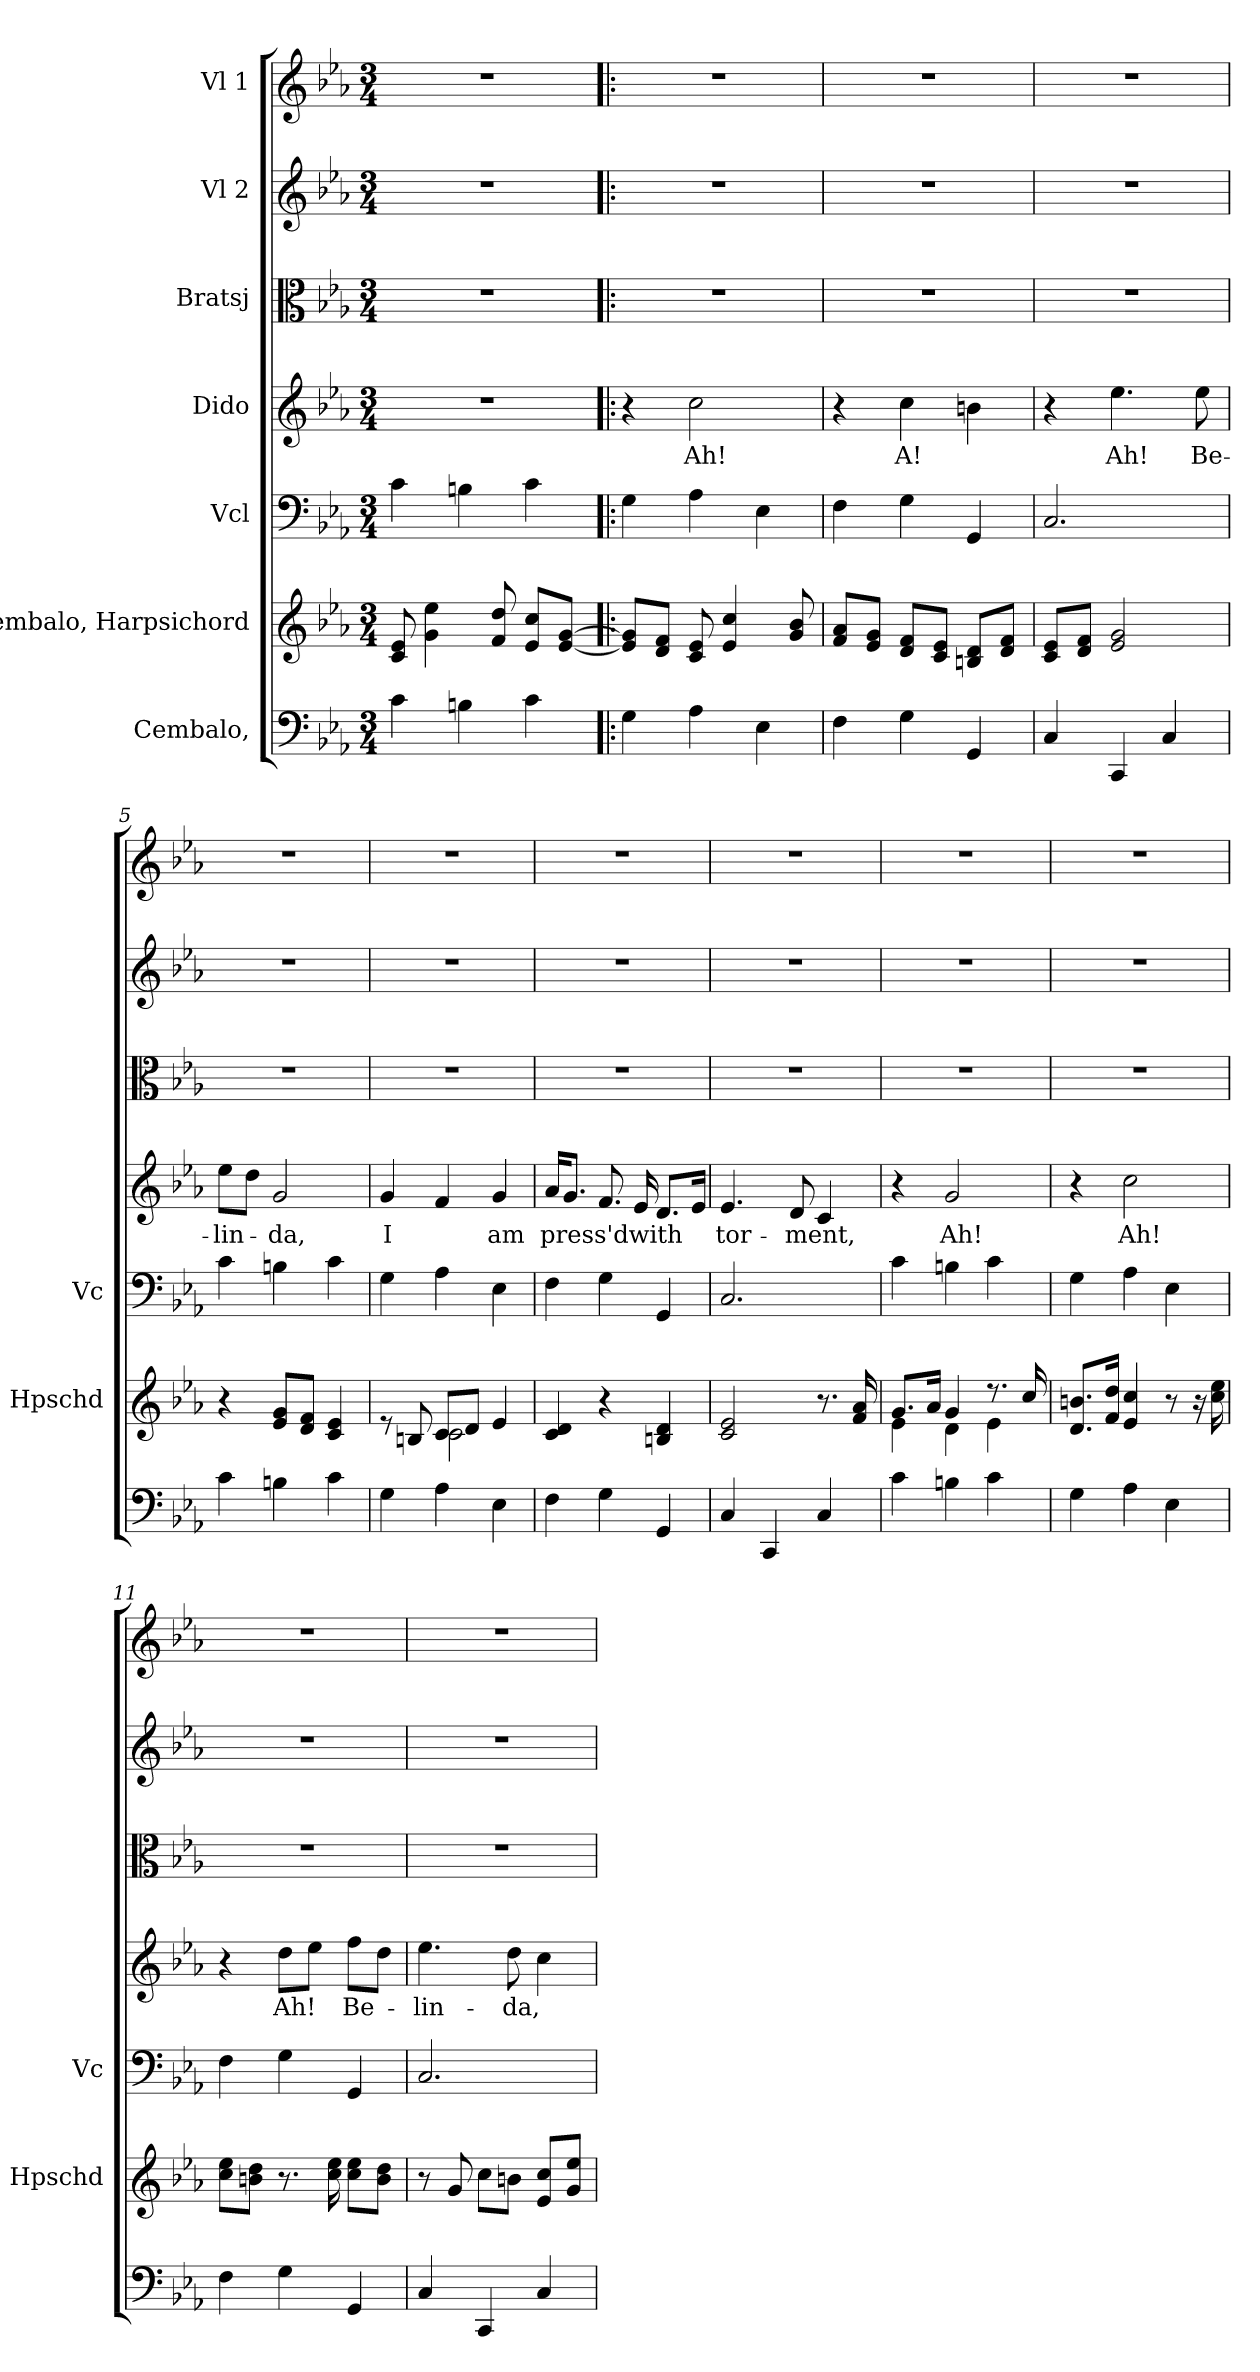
**kern	**kern	**kern	**kern	**text	**kern	**kern	**kern
*part7	*part6	*part5	*part4	*part4	*part3	*part2	*part1
*staff7	*staff6	*staff5	*staff4	*staff4	*staff3	*staff2	*staff1
*I"Cembalo,	*I"Cembalo, Harpsichord	*I"Vcl	*I"Dido	*	*I"Bratsj	*I"Vl 2	*I"Vl 1
*	*I'Hpschd	*I'Vc	*	*	*	*	*
*clefF4	*clefG2	*clefF4	*clefG2	*	*clefC3	*clefG2	*clefG2
*k[b-e-a-]	*k[b-e-a-]	*k[b-e-a-]	*k[b-e-a-]	*	*k[b-e-a-]	*k[b-e-a-]	*k[b-e-a-]
*M3/4	*M3/4	*M3/4	*M3/4	*	*M3/4	*M3/4	*M3/4
*MM90	*MM90	*MM90	*MM90	*	*MM90	*MM90	*MM90
=1	=1	=1	=1	=1	=1	=1	=1
4c\	8c/ 8e-/	4c\	2.r	.	2.r	2.r	2.r
.	4g\ 4ee-\	.	.	.	.	.	.
4Bn\	.	4Bn\	.	.	.	.	.
.	8f/ 8dd/	.	.	.	.	.	.
4c\	8e-/ 8cc/L	4c\	.	.	.	.	.
.	[8e-/ [8g/J	.	.	.	.	.	.
=2!|:	=2!|:	=2!|:	=2!|:	=2!|:	=2!|:	=2!|:	=2!|:
4G\	8e-/] 8g/]L	4G\	4r	.	2.r	2.r	2.r
.	8d/ 8f/J	.	.	.	.	.	.
!	!	!	!	!LO:LY:b	!	!	!
4A-\	8c/ 8e-/	4A-\	2cc\	Ah!	.	.	.
.	4e-/ 4cc/	.	.	.	.	.	.
4E-\	.	4E-\	.	.	.	.	.
.	8g/ 8b-/	.	.	.	.	.	.
=3	=3	=3	=3	=3	=3	=3	=3
4F\	8f/ 8a-/L	4F\	4r	.	2.r	2.r	2.r
.	8e-/ 8g/J	.	.	.	.	.	.
!	!	!	!	!LO:LY:b	!	!	!
4G\	8d/ 8f/L	4G\	4cc\	A!	.	.	.
.	8c/ 8e-/J	.	.	.	.	.	.
4GG/	8Bn/ 8d/L	4GG/	4bn\	.	.	.	.
.	8d/ 8f/J	.	.	.	.	.	.
=4	=4	=4	=4	=4	=4	=4	=4
4C/	8c/ 8e-/L	2.C/	4r	.	2.r	2.r	2.r
.	8d/ 8f/J	.	.	.	.	.	.
!	!	!	!	!LO:LY:b	!	!	!
4CC/	2e-/ 2g/	.	4.ee-\	Ah!	.	.	.
4C/	.	.	.	.	.	.	.
!	!	!	!	!LO:LY:b	!	!	!
.	.	.	8ee-\	Be-	.	.	.
=5	=5	=5	=5	=5	=5	=5	=5
!	!	!	!	!LO:LY:b	!	!	!
4c\	4r	4c\	8ee-\L	-lin-	2.r	2.r	2.r
.	.	.	8dd\J	.	.	.	.
!	!	!	!	!LO:LY:b	!	!	!
4Bn\	8e-/ 8g/L	4Bn\	2g/	-da,	.	.	.
.	8d/ 8f/J	.	.	.	.	.	.
4c\	4c/ 4e-/	4c\	.	.	.	.	.
!!LO:LB:g=z
=6	=6	=6	=6	=6	=6	=6	=6
*	*^	*	*	*	*	*	*
!	!	!	!	!	!LO:LY:b	!	!	!
4G\	8re	4ryy	4G\	4g/	I	2.r	2.r	2.r
.	8Bn/	.	.	.	.	.	.	.
4A-\	8c/L	2c\	4A-\	4f/	.	.	.	.
.	8d/J	.	.	.	.	.	.	.
!	!	!	!	!	!LO:LY:b	!	!	!
4E-\	4e-/	.	4E-\	4g/	am	.	.	.
*	*v	*v	*	*	*	*	*	*
=7	=7	=7	=7	=7	=7	=7	=7
!	!	!	!	!LO:LY:b	!	!	!
4F\	4c/ 4d/	4F\	16a-/KL	press'd	2.r	2.r	2.r
.	.	.	8.g/J	.	.	.	.
4G\	4r	4G\	8.f/	.	.	.	.
!	!	!	!	!LO:LY:b	!	!	!
.	.	.	16e-/	with	.	.	.
4GG/	4Bn/ 4d/	4GG/	8.d/L	.	.	.	.
.	.	.	16e-/Jk	.	.	.	.
=8	=8	=8	=8	=8	=8	=8	=8
!	!	!	!	!LO:LY:b	!	!	!
4C/	2c/ 2e-/	2.C/	4.e-/	tor-	2.r	2.r	2.r
4CC/	.	.	.	.	.	.	.
!	!	!	!	!LO:LY:b	!	!	!
.	.	.	8d/	-ment,	.	.	.
4C/	8.r	.	4c/	.	.	.	.
.	16f/ 16a-/	.	.	.	.	.	.
=9	=9	=9	=9	=9	=9	=9	=9
*	*^	*	*	*	*	*	*
4c\	8.g/L	4e-\	4c\	4r	.	2.r	2.r	2.r
.	16a-/Jk	.	.	.	.	.	.	.
!	!	!	!	!	!LO:LY:b	!	!	!
4Bn\	4g/	4d\	4Bn\	2g/	Ah!	.	.	.
4c\	8.r	4e-\	4c\	.	.	.	.	.
.	16cc/	.	.	.	.	.	.	.
*	*v	*v	*	*	*	*	*	*
=10	=10	=10	=10	=10	=10	=10	=10
4G\	8.d/ 8.bn/L	4G\	4r	.	2.r	2.r	2.r
.	16f/ 16dd/Jk	.	.	.	.	.	.
!	!	!	!	!LO:LY:b	!	!	!
4A-\	4e-/ 4cc/	4A-\	2cc\	Ah!	.	.	.
4E-\	8r	4E-\	.	.	.	.	.
.	16r	.	.	.	.	.	.
.	16cc\ 16ee-\	.	.	.	.	.	.
!!LO:LB:g=z
=11	=11	=11	=11	=11	=11	=11	=11
4F\	8cc\ 8ee-\L	4F\	4r	.	2.r	2.r	2.r
.	8bn\ 8dd\J	.	.	.	.	.	.
!	!	!	!	!LO:LY:b	!	!	!
4G\	8.r	4G\	8dd\L	Ah!	.	.	.
.	.	.	8ee-\J	.	.	.	.
.	16cc\ 16ee-\	.	.	.	.	.	.
!	!	!	!	!LO:LY:b	!	!	!
4GG/	8cc\ 8ee-\L	4GG/	8ff\L	Be-	.	.	.
.	8b\ 8dd\J	.	8dd\J	.	.	.	.
=12	=12	=12	=12	=12	=12	=12	=12
!	!	!	!	!LO:LY:b	!	!	!
4C/	8r	2.C/	4.ee-\	-lin-	2.r	2.r	2.r
.	8g/	.	.	.	.	.	.
4CC/	8cc\L	.	.	.	.	.	.
!	!	!	!	!LO:LY:b	!	!	!
.	8bn\J	.	8dd\	-da,	.	.	.
4C/	8e-/ 8cc/L	.	4cc\	.	.	.	.
.	8g/ 8ee-/J	.	.	.	.	.	.
=	=	=	=	=	=	=	=
*-	*-	*-	*-	*-	*-	*-	*-
